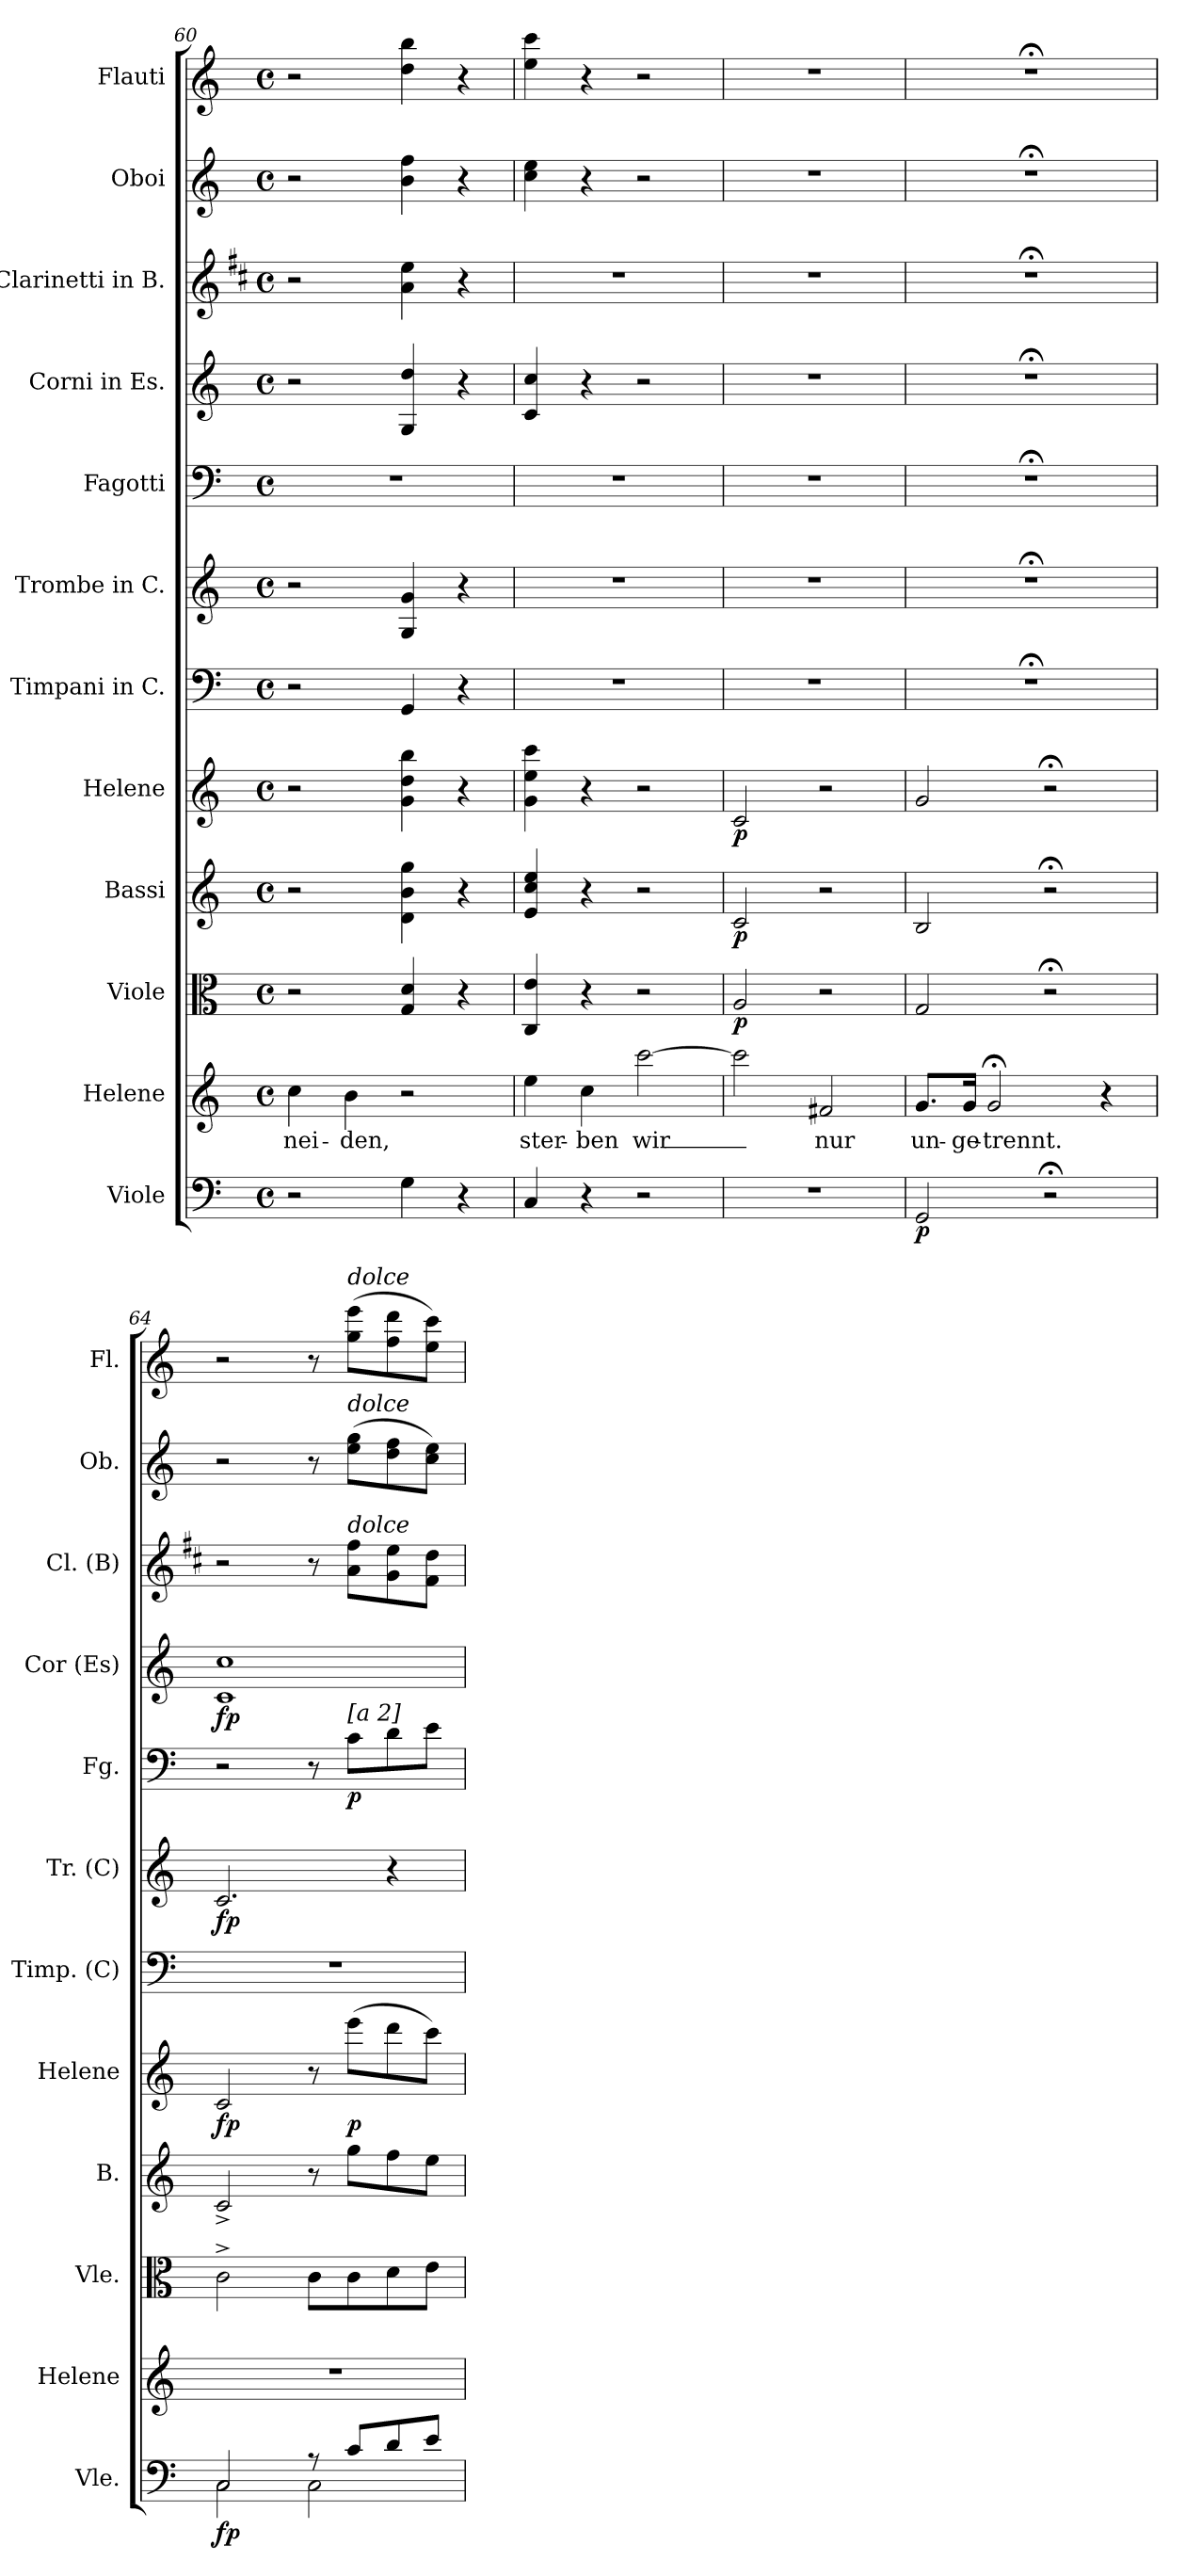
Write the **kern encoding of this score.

**kern	**dynam	**kern	**text	**kern	**dynam	**kern	**dynam	**kern	**dynam	**kern	**kern	**dynam	**kern	**dynam	**kern	**dynam	**kern	**kern	**kern
*part12	*part12	*part11	*part11	*part10	*part10	*part9	*part9	*part8	*part8	*part7	*part6	*part6	*part5	*part5	*part4	*part4	*part3	*part2	*part1
*staff12	*staff12	*staff11	*staff11	*staff10	*staff10	*staff9	*staff9	*staff8	*staff8	*staff7	*staff6	*staff6	*staff5	*staff5	*staff4	*staff4	*staff3	*staff2	*staff1
*I"Viole	*	*I"Helene	*	*I"Viole	*	*I"Bassi	*	*I"Helene	*	*I"Timpani in C.	*I"Trombe in C.	*	*I"Fagotti	*	*I"Corni in Es.	*	*I"Clarinetti in B.	*I"Oboi	*I"Flauti
*I'Vle.	*	*I'Helene	*	*I'Vle.	*	*I'B.	*	*I'Helene	*	*I'Timp. (C)	*I'Tr. (C)	*	*I'Fg.	*	*I'Cor (Es)	*	*I'Cl. (B)	*I'Ob.	*I'Fl.
*clefF4	*	*clefG2	*	*clefC3	*	*clefG2	*	*clefG2	*	*clefF4	*clefG2	*	*clefF4	*	*clefG2	*	*clefG2	*clefG2	*clefG2
*	*	*	*	*	*	*	*	*	*	*	*	*	*	*	*ITrd4c7	*	*ITrd1c2	*	*
*k[]	*	*k[]	*	*k[]	*	*k[]	*	*k[]	*	*k[]	*k[]	*	*k[]	*	*k[b-]	*	*k[]	*k[]	*k[]
*C:	*	*C:	*	*C:	*	*C:	*	*C:	*	*C:	*C:	*	*C:	*	*F:	*	*C:	*C:	*C:
*M4/4	*	*M4/4	*	*M4/4	*	*M4/4	*	*M4/4	*	*M4/4	*M4/4	*	*M4/4	*	*M4/4	*	*M4/4	*M4/4	*M4/4
*met(c)	*	*met(c)	*	*met(c)	*	*met(c)	*	*met(c)	*	*met(c)	*met(c)	*	*met(c)	*	*met(c)	*	*met(c)	*met(c)	*met(c)
=60	=60	=60	=60	=60	=60	=60	=60	=60	=60	=60	=60	=60	=60	=60	=60	=60	=60	=60	=60
2r	.	4cc\	nei-	2r	.	2r	.	2r	.	2r	2r	.	1r	.	2r	.	2r	2r	2r
.	.	4b\	den,	.	.	.	.	.	.	.	.	.	.	.	.	.	.	.	.
4G\	.	2r	.	4G/ 4d/	.	4d\ 4b\ 4gg\	.	4g\ 4dd\ 4bb\	.	4GG/	4G/ 4g/	.	.	.	4C/ 4g/	.	4g\ 4dd\	4b\ 4ff\	4dd\ 4bb\
4r	.	.	.	4r	.	4r	.	4r	.	4r	4r	.	.	.	4r	.	4r	4r	4r
=61	=61	=61	=61	=61	=61	=61	=61	=61	=61	=61	=61	=61	=61	=61	=61	=61	=61	=61	=61
4C/	.	4ee\	ster-	4C/ 4e/	.	4e/ 4cc/ 4ee/	.	4g\ 4ee\ 4ccc\	.	1r	1r	.	1r	.	4F/ 4f/	.	1r	4cc\ 4ee\	4ee\ 4ccc\
4r	.	4cc\	ben	4r	.	4r	.	4r	.	.	.	.	.	.	4r	.	.	4r	4r
2r	.	[2ccc\	wir_	2r	.	2r	.	2r	.	.	.	.	.	.	2r	.	.	2r	2r
=62	=62	=62	=62	=62	=62	=62	=62	=62	=62	=62	=62	=62	=62	=62	=62	=62	=62	=62	=62
!	!	!	!	!	!LO:DY:b	!	!LO:DY:b	!	!LO:DY:b	!	!	!	!	!	!	!	!	!	!
1r	.	2ccc\]	.	2A/	p	2c/	p	2c/	p	1r	1r	.	1r	.	1r	.	1r	1r	1r
.	.	2f#X/	nur	2r	.	2r	.	2r	.	.	.	.	.	.	.	.	.	.	.
=63	=63	=63	=63	=63	=63	=63	=63	=63	=63	=63	=63	=63	=63	=63	=63	=63	=63	=63	=63
!	!LO:DY:b	!	!	!	!	!	!	!	!	!	!	!	!	!	!	!	!	!	!
2GG/	p	8.g/L	un-	2G/	.	2B/	.	2g/	.	1r;<	1r;<	.	1r;<	.	1r;<	.	1r;<	1r;<	1r;<
.	.	16g/Jk	ge-	.	.	.	.	.	.	.	.	.	.	.	.	.	.	.	.
.	.	2g;</	trennt.	.	.	.	.	.	.	.	.	.	.	.	.	.	.	.	.
2r;<	.	.	.	2r;<	.	2r;<	.	2r;<	.	.	.	.	.	.	.	.	.	.	.
.	.	4r	.	.	.	.	.	.	.	.	.	.	.	.	.	.	.	.	.
=64	=64	=64	=64	=64	=64	=64	=64	=64	=64	=64	=64	=64	=64	=64	=64	=64	=64	=64	=64
*^	*	*	*	*	*	*	*	*	*	*	*	*	*	*	*	*	*	*	*
!	!	!LO:DY:b	!	!	!	!	!	!	!	!LO:DY:b	!	!	!LO:DY:b	!	!	!	!LO:DY:b	!	!	!
2C/	2C\	fp	1r	.	2c^>\	.	2c^</	.	2c/	fp	1r	2.c	fp	2r	.	1F 1f	fp	2r	2r	2r
8r	2C\	.	.	.	8c\L	.	8r	.	8r	.	.	.	.	8r	.	.	.	8r	8r	8r
!	!	!	!	!	!	!	!	!	!	!	!	!	!	!	!	!	!	!	!	!LO:TX:a:i:t=dolce
!	!	!	!	!	!	!	!	!	!	!	!	!	!	!	!	!	!	!	!LO:TX:a:i:t=dolce	!
!	!	!	!	!	!	!	!	!	!	!	!	!	!	!	!	!	!	!LO:TX:a:i:t=dolce	!	!
!	!	!	!	!	!	!	!	!	!	!	!	!	!	!LO:TX:a:t=[a 2]	!	!	!	!	!	!
!	!	!	!	!	!	!	!	!	!	!LO:DY:b	!	!	!	!	!LO:DY:b	!	!	!	!	!
8c/L	.	.	.	.	8c\	.	8gg\L	.	(>8eee\L	p	.	.	.	8c\L	p	.	.	8g\ 8ee\L	(>8ee\ 8gg\L	(>8gg\ 8eee\L
8d/	.	.	.	.	8d\	.	8ff\	.	8ddd\	.	.	4r	.	8d\	.	.	.	8f\ 8dd\	8dd\ 8ff\	8ff\ 8ddd\
8e/J	.	.	.	.	8e\J	.	8ee\J	.	8ccc\J)	.	.	.	.	8e\J	.	.	.	8e\ 8cc\J	8cc\ 8ee\J)	8ee\ 8ccc\J)
*v	*v	*	*	*	*	*	*	*	*	*	*	*	*	*	*	*	*	*	*	*
=	=	=	=	=	=	=	=	=	=	=	=	=	=	=	=	=	=	=	=
*-	*-	*-	*-	*-	*-	*-	*-	*-	*-	*-	*-	*-	*-	*-	*-	*-	*-	*-	*-
